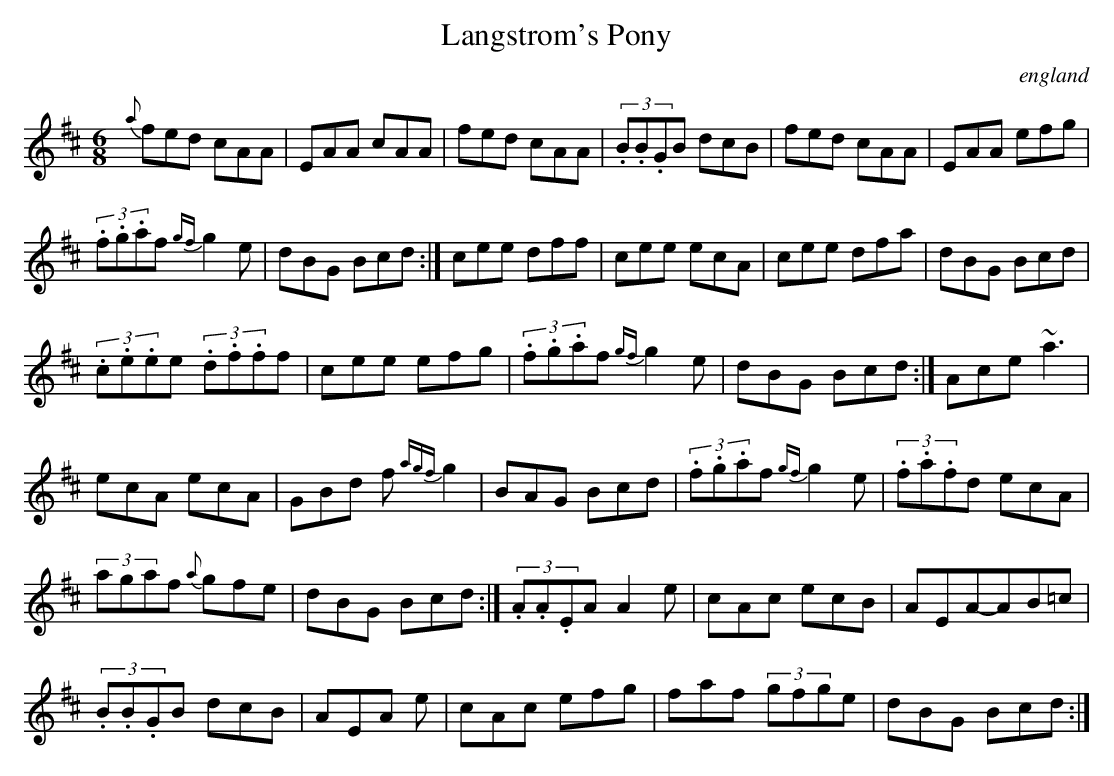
X:1
T:Langstrom's Pony
O:england
M:6/8
L:1/8
K:D
{a}fed cAA | EAA cAA | fed cAA | (3.B.B.GB dcB | fed cAA | EAA efg |
(3.f.g.af {gf}g2e | dBG Bcd :| cee dff | cee ecA | cee dfa | dBG Bcd |
(3.c.e.ee (3.d.f.ff | cee efg | (3.f.g.af {gf}g2e | dBG Bcd :| Ace ~a3 |
ecA ecA |  GBd f{agf}g2 | BAG Bcd | (3.f.g.af {gf}g2e | (3.f.a.fd ecA |
(3agaf {a}gfe | dBG Bcd :| (3.A.A.EA A2e | cAc ecB | AEA-AB=c |
(3.B.B.GB dcB | AEA +A2E2+e | cAc efg | faf (3gfge | dBG Bcd :|
